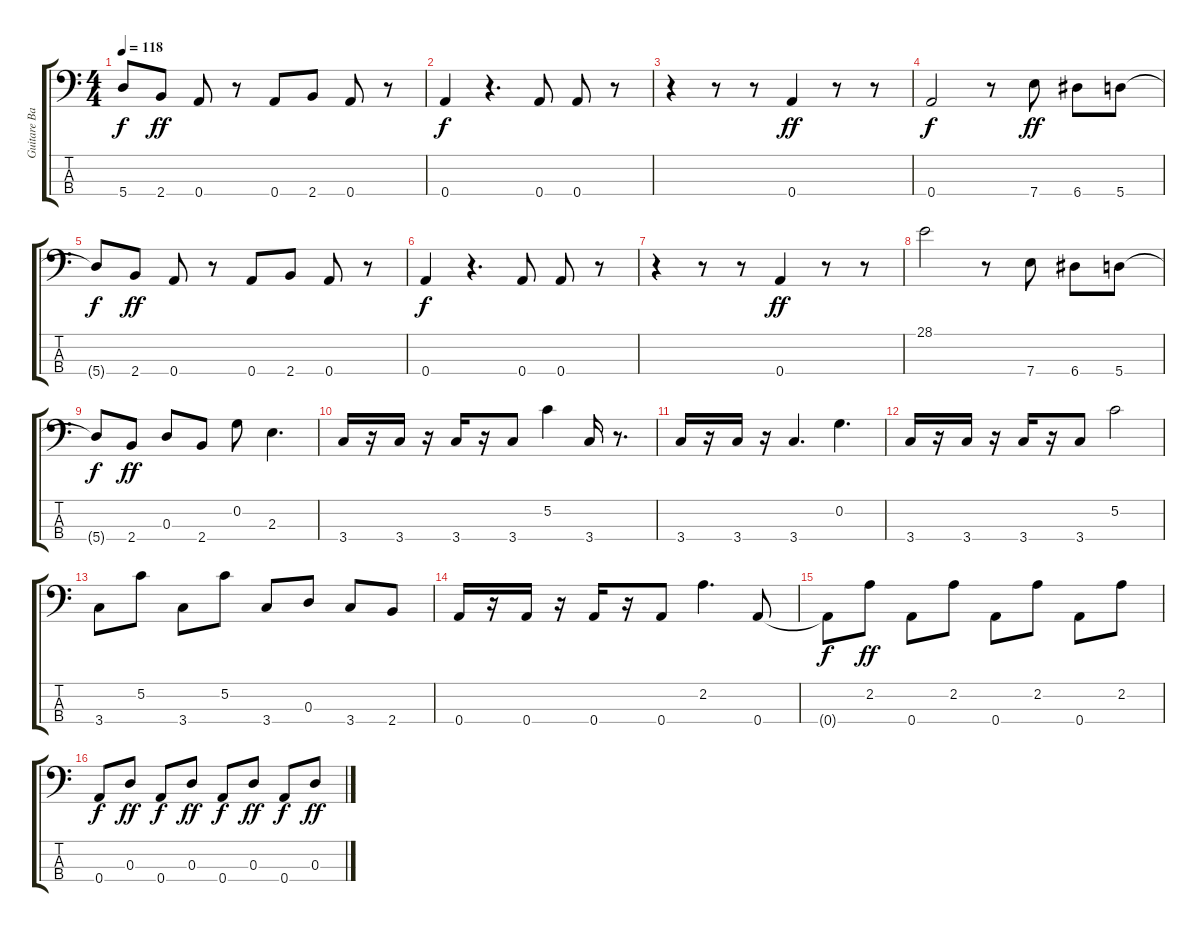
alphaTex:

\track ("Guitare Basse" "Guitare Ba") {instrument electricbassfinger}
\staff {score tabs}
\tuning (C-1 G2 D2 A1) {hide}
\ts (4 4)
\tempo 118
\clef f4
\ks c
5.4{t}.8{dy f} 2.4.8{dy ff} 0.4.8 r.8 0.4.8 2.4.8 0.4.8 r.8 |
0.4.4{dy f} r.4{d} 0.4.8 0.4.8 r.8 |
r.4 r.8 r.8 0.4.4{dy ff} r.8 r.8 |
0.4.2{dy f} r.8 7.4.8{dy ff} 6.4.8 5.4.8 |
5.4{t}.8{dy f} 2.4.8{dy ff} 0.4.8 r.8 0.4.8 2.4.8 0.4.8 r.8 |
0.4.4{dy f} r.4{d} 0.4.8 0.4.8 r.8 |
r.4 r.8 r.8 0.4.4{dy ff} r.8 r.8 |
28.1.2 r.8 7.4.8 6.4.8 5.4.8 |
5.4{t}.8{dy f} 2.4.8{dy ff} 0.3.8 2.4.8 0.2.8 2.3.4{d} |
3.4.16 r.16 3.4.16 r.16 3.4.16 r.16 3.4.8 5.2.4 3.4.16 r.8{d} |
3.4.16 r.16 3.4.16 r.16 3.4.4{d} 0.2.4{d} |
3.4.16 r.16 3.4.16 r.16 3.4.16 r.16 3.4.8 5.2.2 |
3.4.8 5.2.8 3.4.8 5.2.8 3.4.8 0.3.8 3.4.8 2.4.8 |
0.4.16 r.16 0.4.16 r.16 0.4.16 r.16 0.4.8 2.2.4{d} 0.4.8 |
0.4{t}.8{dy f} 2.2.8{dy ff} 0.4.8 2.2.8 0.4.8 2.2.8 0.4.8 2.2.8 |
0.4.8{dy f} 0.3.8{dy ff} 0.4.8{dy f} 0.3.8{dy ff} 0.4.8{dy f} 0.3.8{dy ff} 0.4.8{dy f} 0.3.8{dy ff}
